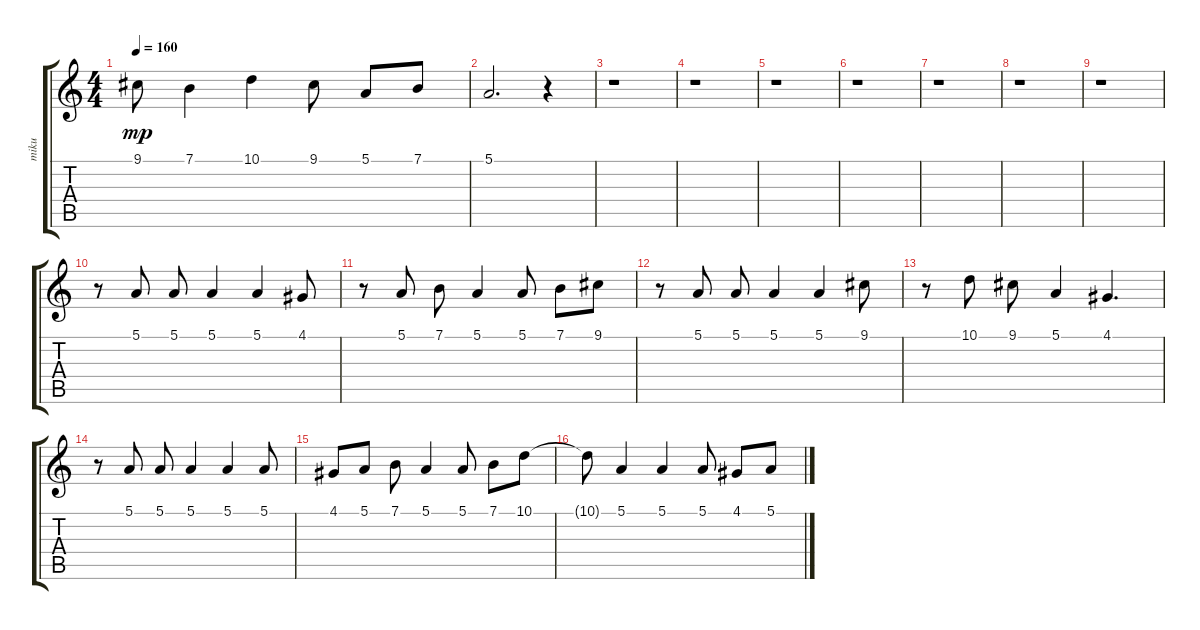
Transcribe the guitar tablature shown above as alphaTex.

\track ("miku" "miku") {instrument clarinet}
\staff {score tabs}
\tuning (E4 B3 G3 D3 A2 E2) {hide}
\ts (4 4)
\tempo 160
\clef g2
\ks c
9.1.8{dy mp} 7.1.4 10.1.4 9.1.8 5.1.8 7.1.8 |
5.1.2{d} r.4 |
r.1 |
r.1 |
r.1 |
r.1 |
r.1 |
r.1 |
r.1 |
r.8 5.1.8 5.1.8 5.1.4 5.1.4 4.1.8 |
r.8 5.1.8 7.1.8 5.1.4 5.1.8 7.1.8 9.1.8 |
r.8 5.1.8 5.1.8 5.1.4 5.1.4 9.1.8 |
r.8 10.1.8 9.1.8 5.1.4 4.1.4{d} |
r.8 5.1.8 5.1.8 5.1.4 5.1.4 5.1.8 |
4.1.8 5.1.8 7.1.8 5.1.4 5.1.8 7.1.8 10.1.8 |
10.1{t}.8 5.1.4 5.1.4 5.1.8 4.1.8 5.1.8
